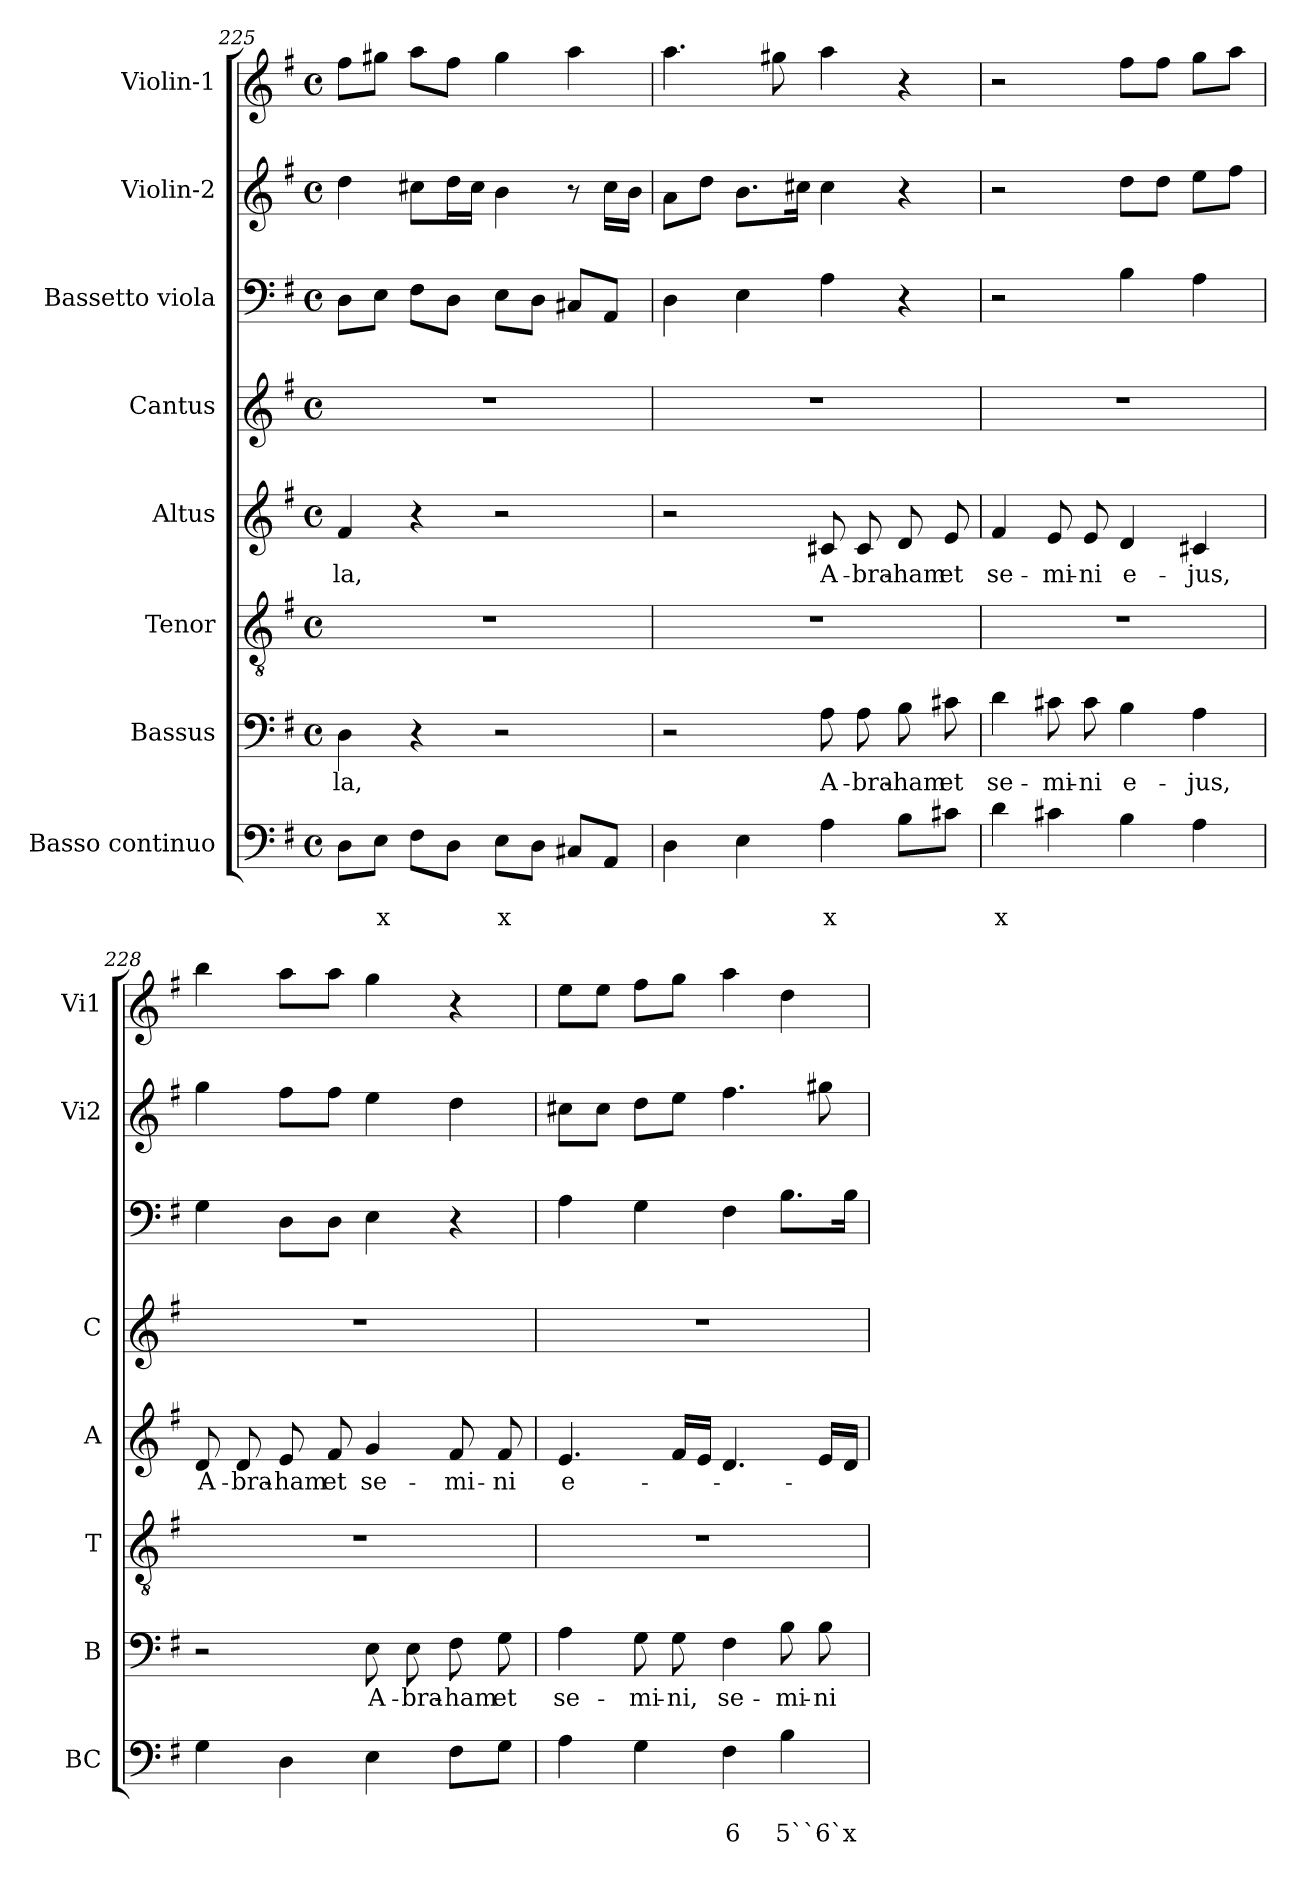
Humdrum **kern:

**kern	**text	**text	**kern	**text	**kern	**kern	**text	**kern	**kern	**kern	**kern
*part8	*part8	*part8	*part7	*part7	*part6	*part5	*part5	*part4	*part3	*part2	*part1
*staff8	*staff8	*staff8	*staff7	*staff7	*staff6	*staff5	*staff5	*staff4	*staff3	*staff2	*staff1
*I"Basso continuo	*	*	*I"Bassus	*	*I"Tenor	*I"Altus	*	*I"Cantus	*I"Bassetto viola	*I"Violin-2	*I"Violin-1
*I'BC	*	*	*I'B	*	*I'T	*I'A	*	*I'C	*	*I'Vi2	*I'Vi1
*clefF4	*	*	*clefF4	*	*clefGv2	*clefG2	*	*clefG2	*clefF4	*clefG2	*clefG2
*k[f#]	*	*	*k[f#]	*	*k[f#]	*k[f#]	*	*k[f#]	*k[f#]	*k[f#]	*k[f#]
*G:	*	*	*G:	*	*G:	*G:	*	*G:	*G:	*G:	*G:
*M4/4	*	*	*M4/4	*	*M4/4	*M4/4	*	*M4/4	*M4/4	*M4/4	*M4/4
*met(c)	*	*	*met(c)	*	*met(c)	*met(c)	*	*met(c)	*met(c)	*met(c)	*met(c)
=225	=225	=225	=225	=225	=225	=225	=225	=225	=225	=225	=225
!	!	!	!	!LO:LY:b	!	!	!LO:LY:b	!	!	!	!
8D\L	.	.	4D\	-la,	1r	4f#/	-la,	1r	8D\L	4dd\	8ff#\L
!	!	!LO:LY:b	!	!	!	!	!	!	!	!	!
8E\J	.	x	.	.	.	.	.	.	8E\J	.	8gg#X\J
8F#\L	.	.	4r	.	.	4r	.	.	8F#\L	8cc#X\L	8aa\L
8D\J	.	.	.	.	.	.	.	.	8D\J	16dd\L	8ff#\J
.	.	.	.	.	.	.	.	.	.	16cc#\JJ	.
!	!	!LO:LY:b	!	!	!	!	!	!	!	!	!
8E\L	.	x	2r	.	.	2r	.	.	8E\L	4b\	4gg#\
8D\J	.	.	.	.	.	.	.	.	8D\J	.	.
8C#X/L	.	.	.	.	.	.	.	.	8C#X/L	8r	4aa\
8AA/J	.	.	.	.	.	.	.	.	8AA/J	16cc#\LL	.
.	.	.	.	.	.	.	.	.	.	16b\JJ	.
=226	=226	=226	=226	=226	=226	=226	=226	=226	=226	=226	=226
4D\	.	.	2r	.	1r	2r	.	1r	4D\	8a\L	4.aa\
.	.	.	.	.	.	.	.	.	.	8dd\J	.
4E\	.	.	.	.	.	.	.	.	4E\	8.b\L	.
.	.	.	.	.	.	.	.	.	.	.	8gg#X\
.	.	.	.	.	.	.	.	.	.	16cc#X\Jk	.
!	!	!LO:LY:b	!	!LO:LY:b	!	!	!LO:LY:b	!	!	!	!
4A\	.	x	8A\	A-	.	8c#X/	A-	.	4A\	4cc#\	4aa\
!	!	!	!	!LO:LY:b	!	!	!LO:LY:b	!	!	!	!
.	.	.	8A\	-bra-	.	8c#/	-bra-	.	.	.	.
!	!	!	!	!LO:LY:b	!	!	!LO:LY:b	!	!	!	!
8B\L	.	.	8B\	-ham	.	8d/	-ham	.	4r	4r	4r
!	!	!	!	!LO:LY:b	!	!	!LO:LY:b	!	!	!	!
8c#X\J	.	.	8c#X\	et	.	8e/	et	.	.	.	.
!!LO:LB:g=z
=227	=227	=227	=227	=227	=227	=227	=227	=227	=227	=227	=227
!	!	!LO:LY:b	!	!LO:LY:b	!	!	!LO:LY:b	!	!	!	!
4d\	.	x	4d\	se-	1r	4f#/	se-	1r	2r	2r	2r
!	!	!	!	!LO:LY:b	!	!	!LO:LY:b	!	!	!	!
4c#X\	.	.	8c#X\	-mi-	.	8e/	-mi-	.	.	.	.
!	!	!	!	!LO:LY:b	!	!	!LO:LY:b	!	!	!	!
.	.	.	8c#\	-ni	.	8e/	-ni	.	.	.	.
!	!	!	!	!LO:LY:b	!	!	!LO:LY:b	!	!	!	!
4B\	.	.	4B\	e-	.	4d/	e-	.	4B\	8dd\L	8ff#\L
.	.	.	.	.	.	.	.	.	.	8dd\J	8ff#\J
!	!	!	!	!LO:LY:b	!	!	!LO:LY:b	!	!	!	!
4A\	.	.	4A\	-jus,	.	4c#X/	-jus,	.	4A\	8ee\L	8gg\L
.	.	.	.	.	.	.	.	.	.	8ff#\J	8aa\J
=228	=228	=228	=228	=228	=228	=228	=228	=228	=228	=228	=228
!	!	!	!	!	!	!	!LO:LY:b	!	!	!	!
4G\	.	.	2r	.	1r	8d/	A-	1r	4G\	4gg\	4bb\
!	!	!	!	!	!	!	!LO:LY:b	!	!	!	!
.	.	.	.	.	.	8d/	-bra-	.	.	.	.
!	!	!	!	!	!	!	!LO:LY:b	!	!	!	!
4D\	.	.	.	.	.	8e/	-ham	.	8D\L	8ff#\L	8aa\L
!	!	!	!	!	!	!	!LO:LY:b	!	!	!	!
.	.	.	.	.	.	8f#/	et	.	8D\J	8ff#\J	8aa\J
!	!	!	!	!LO:LY:b	!	!	!LO:LY:b	!	!	!	!
4E\	.	.	8E\	A-	.	4g/	se-	.	4E\	4ee\	4gg\
!	!	!	!	!LO:LY:b	!	!	!	!	!	!	!
.	.	.	8E\	-bra-	.	.	.	.	.	.	.
!	!	!	!	!LO:LY:b	!	!	!LO:LY:b	!	!	!	!
8F#\L	.	.	8F#\	-ham	.	8f#/	-mi-	.	4r	4dd\	4r
!	!	!	!	!LO:LY:b	!	!	!LO:LY:b	!	!	!	!
8G\J	.	.	8G\	et	.	8f#/	-ni	.	.	.	.
=229	=229	=229	=229	=229	=229	=229	=229	=229	=229	=229	=229
!	!	!	!	!LO:LY:b	!	!	!LO:LY:b	!	!	!	!
4A\	.	.	4A\	se-	1r	4.e/	e-	1r	4A\	8cc#X\L	8ee\L
.	.	.	.	.	.	.	.	.	.	8cc#\J	8ee\J
!	!	!	!	!LO:LY:b	!	!	!	!	!	!	!
4G\	.	.	8G\	-mi-	.	.	.	.	4G\	8dd\L	8ff#\L
!	!	!	!	!LO:LY:b	!	!	!	!	!	!	!
.	.	.	8G\	-ni,	.	16f#/LL	.	.	.	8ee\J	8gg\J
.	.	.	.	.	.	16e/JJ	.	.	.	.	.
!	!	!LO:LY:b	!	!LO:LY:b	!	!	!	!	!	!	!
4F#\	.	6	4F#\	se-	.	4.d/	.	.	4F#\	4.ff#\	4aa\
!	!	!LO:LY:b	!	!LO:LY:b	!	!	!	!	!	!	!
4B\	.	5``6`x	8B\	-mi-	.	.	.	.	8.B\L	.	4dd\
!	!	!	!	!LO:LY:b	!	!	!	!	!	!	!
.	.	.	8B\	-ni	.	16e/LL	.	.	.	8gg#X\	.
.	.	.	.	.	.	16d/JJ	.	.	16B\Jk	.	.
=	=	=	=	=	=	=	=	=	=	=	=
*-	*-	*-	*-	*-	*-	*-	*-	*-	*-	*-	*-
